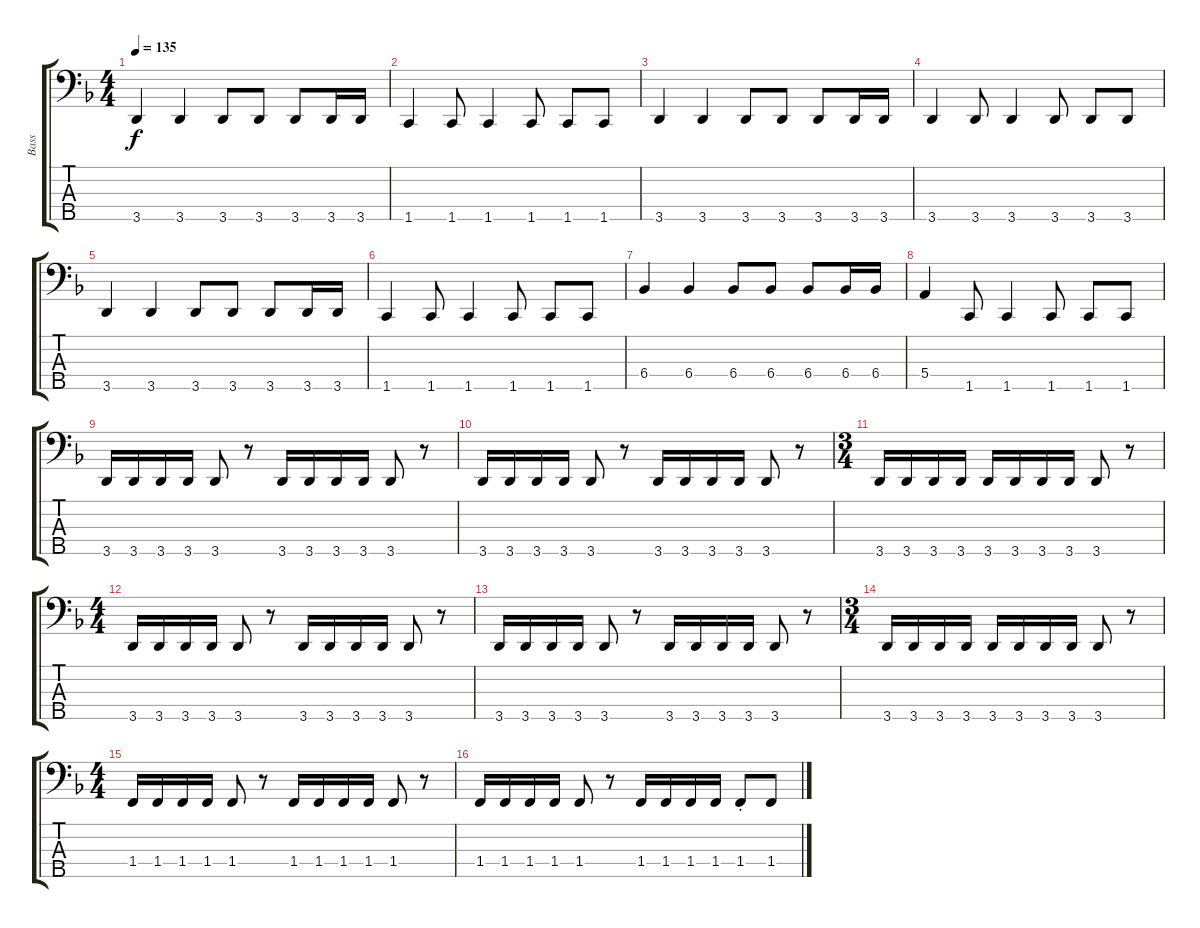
\track ("Bass" "Bass") {instrument electricbassfinger}
\staff {score tabs}
\tuning (G2 D2 A1 E1 B0) {hide}
\ts (4 4)
\tempo 135
\clef f4
\ks dminor
3.5.4{dy f} 3.5.4 3.5.8 3.5.8 3.5.8 3.5.16 3.5.16 |
1.5.4 1.5.8 1.5.4 1.5.8 1.5.8 1.5.8 |
3.5.4 3.5.4 3.5.8 3.5.8 3.5.8 3.5.16 3.5.16 |
3.5.4 3.5.8 3.5.4 3.5.8 3.5.8 3.5.8 |
3.5.4 3.5.4 3.5.8 3.5.8 3.5.8 3.5.16 3.5.16 |
1.5.4 1.5.8 1.5.4 1.5.8 1.5.8 1.5.8 |
6.4.4 6.4.4 6.4.8 6.4.8 6.4.8 6.4.16 6.4.16 |
5.4.4 1.5.8 1.5.4 1.5.8 1.5.8 1.5.8 |
3.5.16 3.5.16 3.5.16 3.5.16 3.5.8 r.8 3.5.16 3.5.16 3.5.16 3.5.16 3.5.8 r.8 |
3.5.16 3.5.16 3.5.16 3.5.16 3.5.8 r.8 3.5.16 3.5.16 3.5.16 3.5.16 3.5.8 r.8 |
\ts (3 4)
3.5.16 3.5.16 3.5.16 3.5.16 3.5.16 3.5.16 3.5.16 3.5.16 3.5.8 r.8 |
\ts (4 4)
3.5.16 3.5.16 3.5.16 3.5.16 3.5.8 r.8 3.5.16 3.5.16 3.5.16 3.5.16 3.5.8 r.8 |
3.5.16 3.5.16 3.5.16 3.5.16 3.5.8 r.8 3.5.16 3.5.16 3.5.16 3.5.16 3.5.8 r.8 |
\ts (3 4)
3.5.16 3.5.16 3.5.16 3.5.16 3.5.16 3.5.16 3.5.16 3.5.16 3.5.8 r.8 |
\ts (4 4)
1.4.16 1.4.16 1.4.16 1.4.16 1.4.8 r.8 1.4.16 1.4.16 1.4.16 1.4.16 1.4.8 r.8 |
1.4.16 1.4.16 1.4.16 1.4.16 1.4.8 r.8 1.4.16 1.4.16 1.4.16 1.4.16 1.4{st}.8 1.4.8
